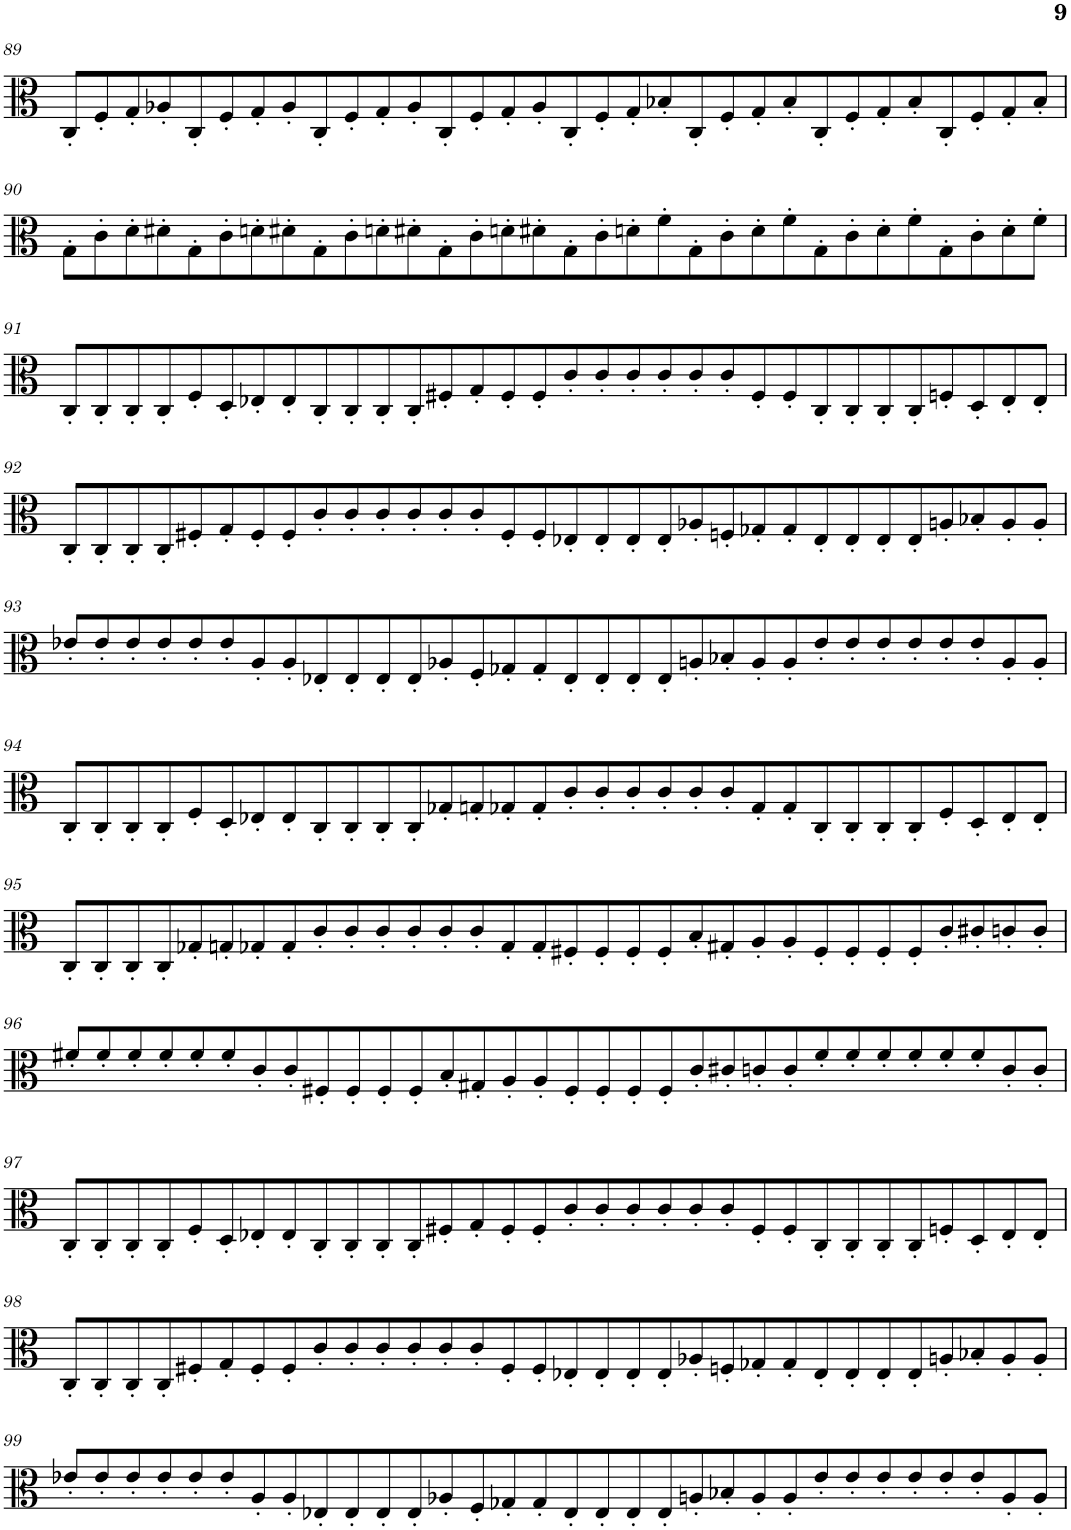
**kern
*part1
*staff1
*I"Viola
*I'Vla.
!!LO:PB:g=z
*clefC3
*k[]
*M16/4
=89
8C'/L
8F'/
8G'/
8A-X'/
8C'/
8F'/
8G'/
8A-'/
8C'/
8F'/
8G'/
8A-'/
8C'/
8F'/
8G'/
8A-'/
8C'/
8F'/
8G'/
8B-X'/
8C'/
8F'/
8G'/
8B-'/
8C'/
8F'/
8G'/
8B-'/
8C'/
8F'/
8G'/
8B-'/J
!!LO:LB:g=z
=90
8G'\L
8c'\
8d'\
8d#X'\
8G'\
8c'\
8dn'\
8d#X'\
8G'\
8c'\
8dn'\
8d#X'\
8G'\
8c'\
8dn'\
8d#X'\
8G'\
8c'\
8dn'\
8f'\
8G'\
8c'\
8d'\
8f'\
8G'\
8c'\
8d'\
8f'\
8G'\
8c'\
8d'\
8f'\J
!!LO:LB:g=z
=91
8C'/L
8C'/
8C'/
8C'/
8F'/
8D'/
8E-X'/
8E-'/
8C'/
8C'/
8C'/
8C'/
8F#X'/
8G'/
8F#'/
8F#'/
8c'/
8c'/
8c'/
8c'/
8c'/
8c'/
8F#'/
8F#'/
8C'/
8C'/
8C'/
8C'/
8Fn'/
8D'/
8E-'/
8E-'/J
!!LO:LB:g=z
=92
8C'/L
8C'/
8C'/
8C'/
8F#X'/
8G'/
8F#'/
8F#'/
8c'/
8c'/
8c'/
8c'/
8c'/
8c'/
8F#'/
8F#'/
8E-X'/
8E-'/
8E-'/
8E-'/
8A-X'/
8Fn'/
8G-X'/
8G-'/
8E-'/
8E-'/
8E-'/
8E-'/
8An'/
8B-X'/
8A'/
8A'/J
!!LO:LB:g=z
=93
8e-X'/L
8e-'/
8e-'/
8e-'/
8e-'/
8e-'/
8A'/
8A'/
8E-X'/
8E-'/
8E-'/
8E-'/
8A-X'/
8F'/
8G-X'/
8G-'/
8E-'/
8E-'/
8E-'/
8E-'/
8An'/
8B-X'/
8A'/
8A'/
8e-'/
8e-'/
8e-'/
8e-'/
8e-'/
8e-'/
8A'/
8A'/J
!!LO:LB:g=z
=94
8C'/L
8C'/
8C'/
8C'/
8F'/
8D'/
8E-X'/
8E-'/
8C'/
8C'/
8C'/
8C'/
8G-X'/
8Gn'/
8G-X'/
8G-'/
8c'/
8c'/
8c'/
8c'/
8c'/
8c'/
8G-'/
8G-'/
8C'/
8C'/
8C'/
8C'/
8F'/
8D'/
8E-'/
8E-'/J
!!LO:LB:g=z
=95
8C'/L
8C'/
8C'/
8C'/
8G-X'/
8Gn'/
8G-X'/
8G-'/
8c'/
8c'/
8c'/
8c'/
8c'/
8c'/
8G-'/
8G-'/
8F#X'/
8F#'/
8F#'/
8F#'/
8B'/
8G#X'/
8A'/
8A'/
8F#'/
8F#'/
8F#'/
8F#'/
8c'/
8c#X'/
8cn'/
8c'/J
!!LO:LB:g=z
=96
8f#X'/L
8f#'/
8f#'/
8f#'/
8f#'/
8f#'/
8c'/
8c'/
8F#X'/
8F#'/
8F#'/
8F#'/
8B'/
8G#X'/
8A'/
8A'/
8F#'/
8F#'/
8F#'/
8F#'/
8c'/
8c#X'/
8cn'/
8c'/
8f#'/
8f#'/
8f#'/
8f#'/
8f#'/
8f#'/
8c'/
8c'/J
!!LO:LB:g=z
=97
8C'/L
8C'/
8C'/
8C'/
8F'/
8D'/
8E-X'/
8E-'/
8C'/
8C'/
8C'/
8C'/
8F#X'/
8G'/
8F#'/
8F#'/
8c'/
8c'/
8c'/
8c'/
8c'/
8c'/
8F#'/
8F#'/
8C'/
8C'/
8C'/
8C'/
8Fn'/
8D'/
8E-'/
8E-'/J
!!LO:LB:g=z
=98
8C'/L
8C'/
8C'/
8C'/
8F#X'/
8G'/
8F#'/
8F#'/
8c'/
8c'/
8c'/
8c'/
8c'/
8c'/
8F#'/
8F#'/
8E-X'/
8E-'/
8E-'/
8E-'/
8A-X'/
8Fn'/
8G-X'/
8G-'/
8E-'/
8E-'/
8E-'/
8E-'/
8An'/
8B-X'/
8A'/
8A'/J
!!LO:LB:g=z
=99
8e-X'/L
8e-'/
8e-'/
8e-'/
8e-'/
8e-'/
8A'/
8A'/
8E-X'/
8E-'/
8E-'/
8E-'/
8A-X'/
8F'/
8G-X'/
8G-'/
8E-'/
8E-'/
8E-'/
8E-'/
8An'/
8B-X'/
8A'/
8A'/
8e-'/
8e-'/
8e-'/
8e-'/
8e-'/
8e-'/
8A'/
8A'/J
=
*-
